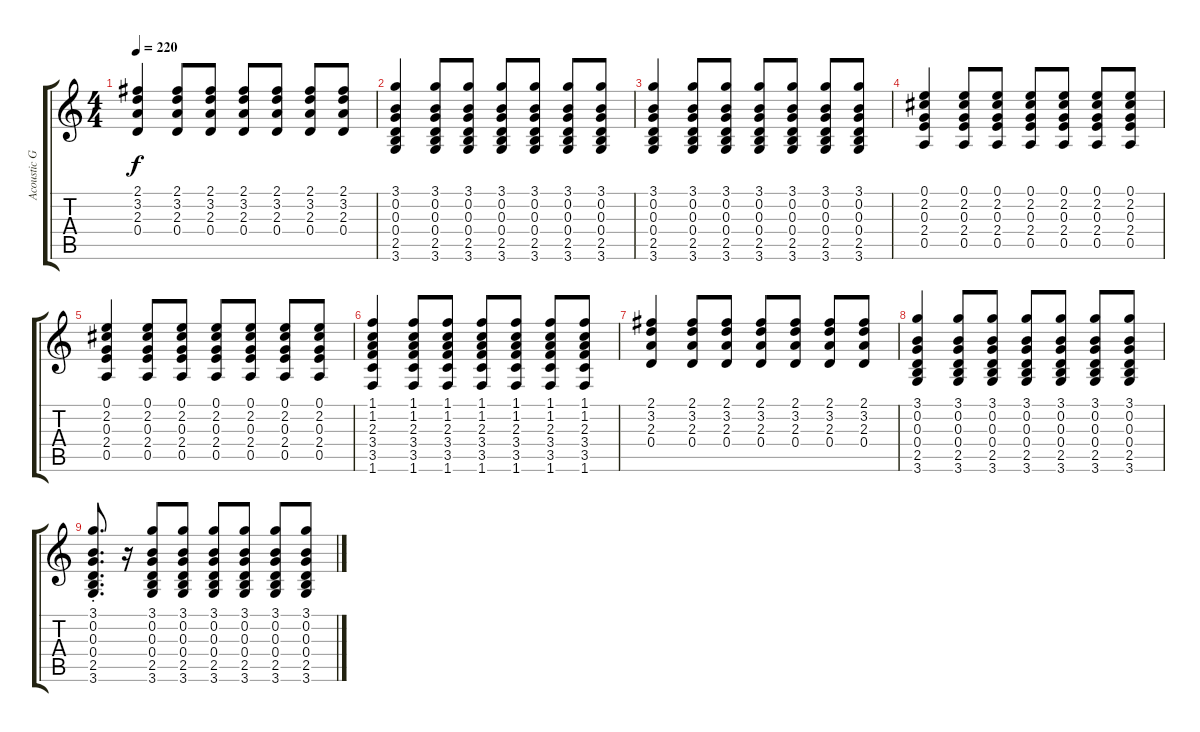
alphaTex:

\track ("Acoustic Guitar (Steel) " "Acoustic G") {instrument acousticguitarsteel}
\staff {score tabs}
\tuning (E4 B3 G3 D3 A2 E2) {hide}
\ts (4 4)
\tempo 220
\clef g2
\ks c
(2.1 3.2 2.3 0.4).4{dy f} (2.1 3.2 2.3 0.4).8 (2.1 3.2 2.3 0.4).8 (2.1 3.2 2.3 0.4).8 (2.1 3.2 2.3 0.4).8 (2.1 3.2 2.3 0.4).8 (2.1 3.2 2.3 0.4).8 |
(3.1 0.2 0.3 0.4 2.5 3.6).4 (3.1 0.2 0.3 0.4 2.5 3.6).8 (3.1 0.2 0.3 0.4 2.5 3.6).8 (3.1 0.2 0.3 0.4 2.5 3.6).8 (3.1 0.2 0.3 0.4 2.5 3.6).8 (3.1 0.2 0.3 0.4 2.5 3.6).8 (3.1 0.2 0.3 0.4 2.5 3.6).8 |
(3.1 0.2 0.3 0.4 2.5 3.6).4 (3.1 0.2 0.3 0.4 2.5 3.6).8 (3.1 0.2 0.3 0.4 2.5 3.6).8 (3.1 0.2 0.3 0.4 2.5 3.6).8 (3.1 0.2 0.3 0.4 2.5 3.6).8 (3.1 0.2 0.3 0.4 2.5 3.6).8 (3.1 0.2 0.3 0.4 2.5 3.6).8 |
(0.1 2.2 0.3 2.4 0.5).4 (0.1 2.2 0.3 2.4 0.5).8 (0.1 2.2 0.3 2.4 0.5).8 (0.1 2.2 0.3 2.4 0.5).8 (0.1 2.2 0.3 2.4 0.5).8 (0.1 2.2 0.3 2.4 0.5).8 (0.1 2.2 0.3 2.4 0.5).8 |
(0.1 2.2 0.3 2.4 0.5).4 (0.1 2.2 0.3 2.4 0.5).8 (0.1 2.2 0.3 2.4 0.5).8 (0.1 2.2 0.3 2.4 0.5).8 (0.1 2.2 0.3 2.4 0.5).8 (0.1 2.2 0.3 2.4 0.5).8 (0.1 2.2 0.3 2.4 0.5).8 |
(1.1 1.2 2.3 3.4 3.5 1.6).4 (1.1 1.2 2.3 3.4 3.5 1.6).8 (1.1 1.2 2.3 3.4 3.5 1.6).8 (1.1 1.2 2.3 3.4 3.5 1.6).8 (1.1 1.2 2.3 3.4 3.5 1.6).8 (1.1 1.2 2.3 3.4 3.5 1.6).8 (1.1 1.2 2.3 3.4 3.5 1.6).8 |
(2.1 3.2 2.3 0.4).4 (2.1 3.2 2.3 0.4).8 (2.1 3.2 2.3 0.4).8 (2.1 3.2 2.3 0.4).8 (2.1 3.2 2.3 0.4).8 (2.1 3.2 2.3 0.4).8 (2.1 3.2 2.3 0.4).8 |
(3.1 0.2 0.3 0.4 2.5 3.6).4 (3.1 0.2 0.3 0.4 2.5 3.6).8 (3.1 0.2 0.3 0.4 2.5 3.6).8 (3.1 0.2 0.3 0.4 2.5 3.6).8 (3.1 0.2 0.3 0.4 2.5 3.6).8 (3.1 0.2 0.3 0.4 2.5 3.6).8 (3.1 0.2 0.3 0.4 2.5 3.6).8 |
(3.1{st} 0.2{st} 0.3{st} 0.4{st} 2.5{st} 3.6{st}).8{d} r.16 (3.1 0.2 0.3 0.4 2.5 3.6).8 (3.1 0.2 0.3 0.4 2.5 3.6).8 (3.1 0.2 0.3 0.4 2.5 3.6).8 (3.1 0.2 0.3 0.4 2.5 3.6).8 (3.1 0.2 0.3 0.4 2.5 3.6).8 (3.1 0.2 0.3 0.4 2.5 3.6).8
